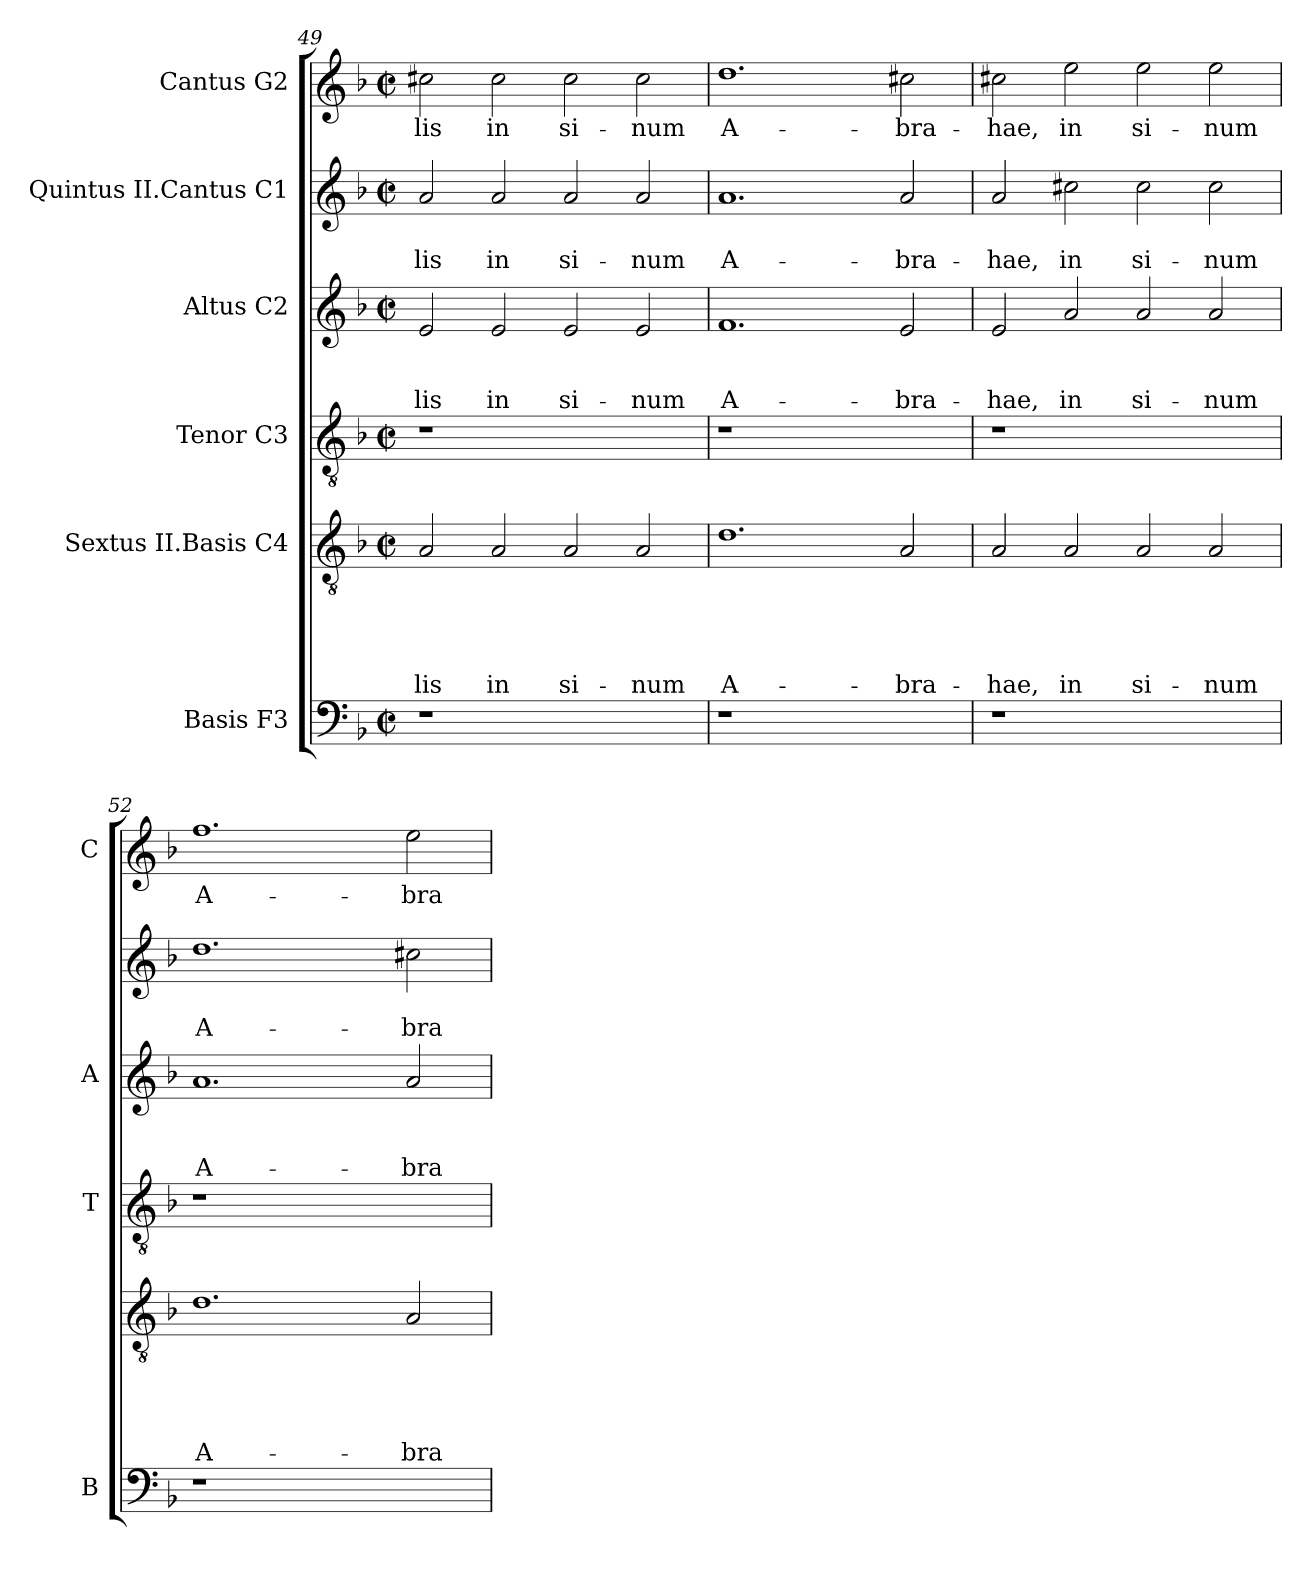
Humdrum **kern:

**kern	**kern	**text	**text	**text	**text	**text	**kern	**kern	**text	**text	**text	**kern	**text	**text	**kern	**text
*part6	*part5	*part5	*part5	*part5	*part5	*part5	*part4	*part3	*part3	*part3	*part3	*part2	*part2	*part2	*part1	*part1
*staff6	*staff5	*staff5	*staff5	*staff5	*staff5	*staff5	*staff4	*staff3	*staff3	*staff3	*staff3	*staff2	*staff2	*staff2	*staff1	*staff1
*I"Basis F3	*I"Sextus II.Basis C4	*	*	*	*	*	*I"Tenor C3	*I"Altus C2	*	*	*	*I"Quintus II.Cantus C1	*	*	*I"Cantus G2	*
*I'B	*	*	*	*	*	*	*I'T	*I'A	*	*	*	*	*	*	*I'C	*
*clefF4	*clefGv2	*	*	*	*	*	*clefGv2	*clefG2	*	*	*	*clefG2	*	*	*clefG2	*
*k[b-]	*k[b-]	*	*	*	*	*	*k[b-]	*k[b-]	*	*	*	*k[b-]	*	*	*k[b-]	*
*F:	*F:	*	*	*	*	*	*F:	*F:	*	*	*	*F:	*	*	*F:	*
*M2/2	*M2/2	*	*	*	*	*	*M2/2	*M2/2	*	*	*	*M2/2	*	*	*M2/2	*
*met(c|)	*met(c|)	*	*	*	*	*	*met(c|)	*met(c|)	*	*	*	*met(c|)	*	*	*met(c|)	*
=49	=49	=49	=49	=49	=49	=49	=49	=49	=49	=49	=49	=49	=49	=49	=49	=49
!	!	!	!	!	!	!LO:LY:b	!	!	!	!	!LO:LY:b	!	!	!LO:LY:b	!	!LO:LY:b
1r	2A/	.	.	.	.	-lis	1r	2e/	.	.	-lis	2a/	.	-lis	2cc#X\	-lis
!	!	!	!	!	!	!LO:LY:b	!	!	!	!	!LO:LY:b	!	!	!LO:LY:b	!	!LO:LY:b
.	2A/	.	.	.	.	in	.	2e/	.	.	in	2a/	.	in	2cc#\	in
!	!	!	!	!	!	!LO:LY:b	!	!	!	!	!LO:LY:b	!	!	!LO:LY:b	!	!LO:LY:b
1ryy	2A/	.	.	.	.	si-	1ryy	2e/	.	.	si-	2a/	.	si-	2cc#\	si-
!	!	!	!	!	!	!LO:LY:b	!	!	!	!	!LO:LY:b	!	!	!LO:LY:b	!	!LO:LY:b
.	2A/	.	.	.	.	-num	.	2e/	.	.	-num	2a/	.	-num	2cc#\	-num
=50	=50	=50	=50	=50	=50	=50	=50	=50	=50	=50	=50	=50	=50	=50	=50	=50
!	!	!	!	!	!	!LO:LY:b	!	!	!	!	!LO:LY:b	!	!	!LO:LY:b	!	!LO:LY:b
1r	1.d	.	.	.	.	A-	1r	1.f	.	.	A-	1.a	.	A-	1.dd	A-
1ryy	.	.	.	.	.	.	1ryy	.	.	.	.	.	.	.	.	.
!	!	!	!	!	!	!LO:LY:b	!	!	!	!	!LO:LY:b	!	!	!LO:LY:b	!	!LO:LY:b
.	2A/	.	.	.	.	-bra-	.	2e/	.	.	-bra-	2a/	.	-bra-	2cc#X\	-bra-
=51	=51	=51	=51	=51	=51	=51	=51	=51	=51	=51	=51	=51	=51	=51	=51	=51
!	!	!	!	!	!	!LO:LY:b	!	!	!	!	!LO:LY:b	!	!	!LO:LY:b	!	!LO:LY:b
1r	2A/	.	.	.	.	-hae,	1r	2e/	.	.	-hae,	2a/	.	-hae,	2cc#X\	-hae,
!	!	!	!	!	!	!LO:LY:b	!	!	!	!	!LO:LY:b	!	!	!LO:LY:b	!	!LO:LY:b
.	2A/	.	.	.	.	in	.	2a/	.	.	in	2cc#X\	.	in	2ee\	in
!	!	!	!	!	!	!LO:LY:b	!	!	!	!	!LO:LY:b	!	!	!LO:LY:b	!	!LO:LY:b
1ryy	2A/	.	.	.	.	si-	1ryy	2a/	.	.	si-	2cc#\	.	si-	2ee\	si-
!	!	!	!	!	!	!LO:LY:b	!	!	!	!	!LO:LY:b	!	!	!LO:LY:b	!	!LO:LY:b
.	2A/	.	.	.	.	-num	.	2a/	.	.	-num	2cc#\	.	-num	2ee\	-num
=52	=52	=52	=52	=52	=52	=52	=52	=52	=52	=52	=52	=52	=52	=52	=52	=52
!	!	!	!	!	!	!LO:LY:b	!	!	!	!	!LO:LY:b	!	!	!LO:LY:b	!	!LO:LY:b
1r	1.d	.	.	.	.	A-	1r	1.a	.	.	A-	1.dd	.	A-	1.ff	A-
1ryy	.	.	.	.	.	.	1ryy	.	.	.	.	.	.	.	.	.
!	!	!	!	!	!	!LO:LY:b	!	!	!	!	!LO:LY:b	!	!	!LO:LY:b	!	!LO:LY:b
.	2A/	.	.	.	.	-bra-	.	2a/	.	.	-bra-	2cc#X\	.	-bra-	2ee\	-bra-
=	=	=	=	=	=	=	=	=	=	=	=	=	=	=	=	=
*-	*-	*-	*-	*-	*-	*-	*-	*-	*-	*-	*-	*-	*-	*-	*-	*-
